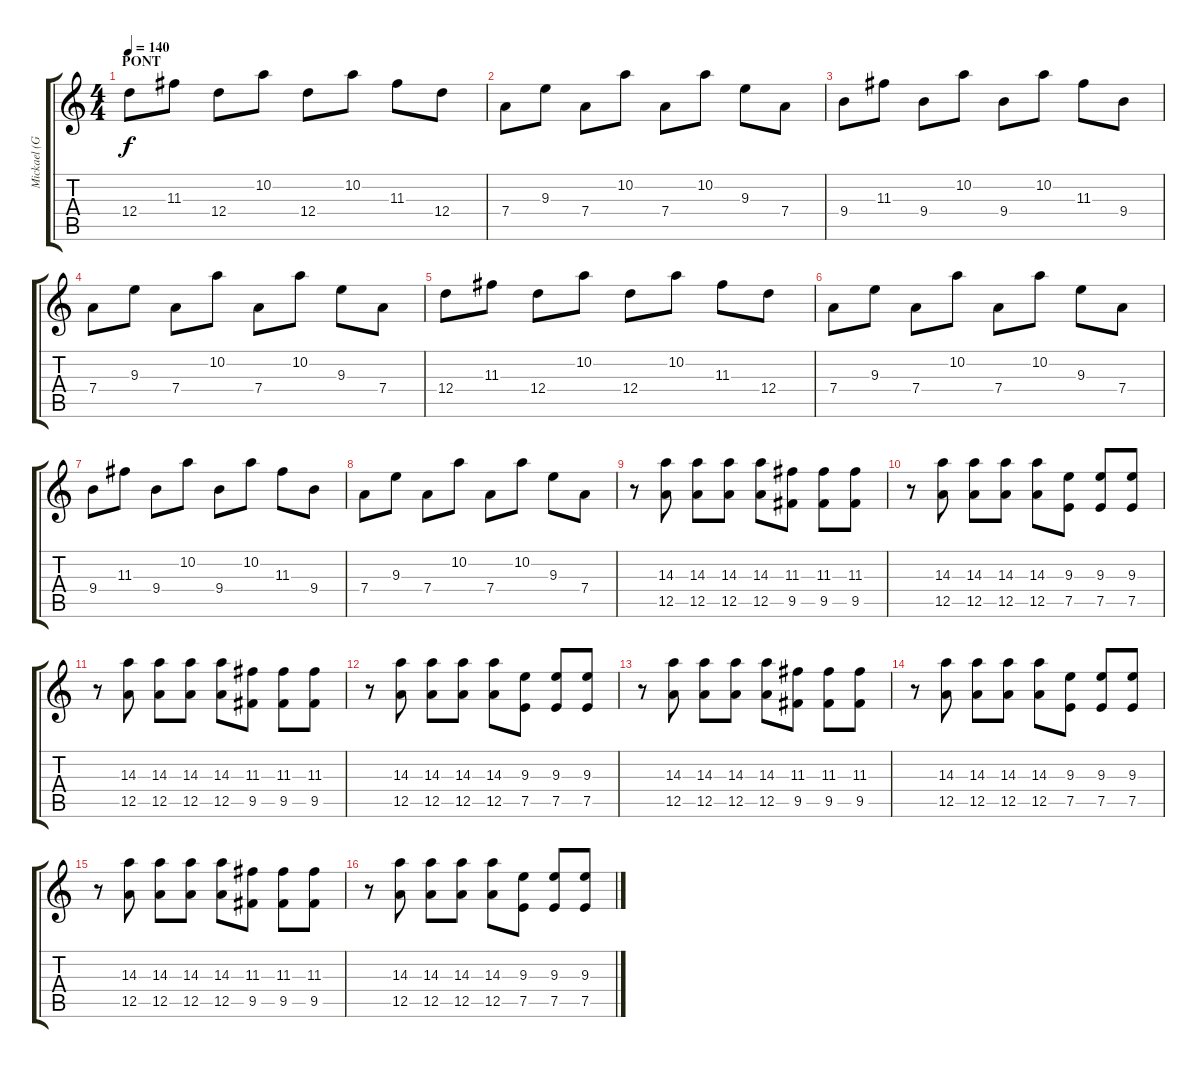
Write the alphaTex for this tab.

\track ("Mickael (Guitare_01)" "Mickael (G") {instrument overdrivenguitar}
\staff {score tabs}
\tuning (E4 B3 G3 D3 A2 E2) {hide}
\ts (4 4)
\section ("" "PONT")
\tempo 140
\clef g2
\ks c
12.4.8{dy f} 11.3.8 12.4.8 10.2.8 12.4.8 10.2.8 11.3.8 12.4.8 |
7.4.8 9.3.8 7.4.8 10.2.8 7.4.8 10.2.8 9.3.8 7.4.8 |
9.4.8 11.3.8 9.4.8 10.2.8 9.4.8 10.2.8 11.3.8 9.4.8 |
7.4.8 9.3.8 7.4.8 10.2.8 7.4.8 10.2.8 9.3.8 7.4.8 |
12.4.8 11.3.8 12.4.8 10.2.8 12.4.8 10.2.8 11.3.8 12.4.8 |
7.4.8 9.3.8 7.4.8 10.2.8 7.4.8 10.2.8 9.3.8 7.4.8 |
9.4.8 11.3.8 9.4.8 10.2.8 9.4.8 10.2.8 11.3.8 9.4.8 |
7.4.8 9.3.8 7.4.8 10.2.8 7.4.8 10.2.8 9.3.8 7.4.8 |
r.8 (14.3 12.5).8 (14.3 12.5).8 (14.3 12.5).8 (14.3 12.5).8 (11.3 9.5).8 (11.3 9.5).8 (11.3 9.5).8 |
r.8 (14.3 12.5).8 (14.3 12.5).8 (14.3 12.5).8 (14.3 12.5).8 (9.3 7.5).8 (9.3 7.5).8 (9.3 7.5).8 |
r.8 (14.3 12.5).8 (14.3 12.5).8 (14.3 12.5).8 (14.3 12.5).8 (11.3 9.5).8 (11.3 9.5).8 (11.3 9.5).8 |
r.8 (14.3 12.5).8 (14.3 12.5).8 (14.3 12.5).8 (14.3 12.5).8 (9.3 7.5).8 (9.3 7.5).8 (9.3 7.5).8 |
r.8 (14.3 12.5).8 (14.3 12.5).8 (14.3 12.5).8 (14.3 12.5).8 (11.3 9.5).8 (11.3 9.5).8 (11.3 9.5).8 |
r.8 (14.3 12.5).8 (14.3 12.5).8 (14.3 12.5).8 (14.3 12.5).8 (9.3 7.5).8 (9.3 7.5).8 (9.3 7.5).8 |
r.8 (14.3 12.5).8 (14.3 12.5).8 (14.3 12.5).8 (14.3 12.5).8 (11.3 9.5).8 (11.3 9.5).8 (11.3 9.5).8 |
r.8 (14.3 12.5).8 (14.3 12.5).8 (14.3 12.5).8 (14.3 12.5).8 (9.3 7.5).8 (9.3 7.5).8 (9.3 7.5).8
